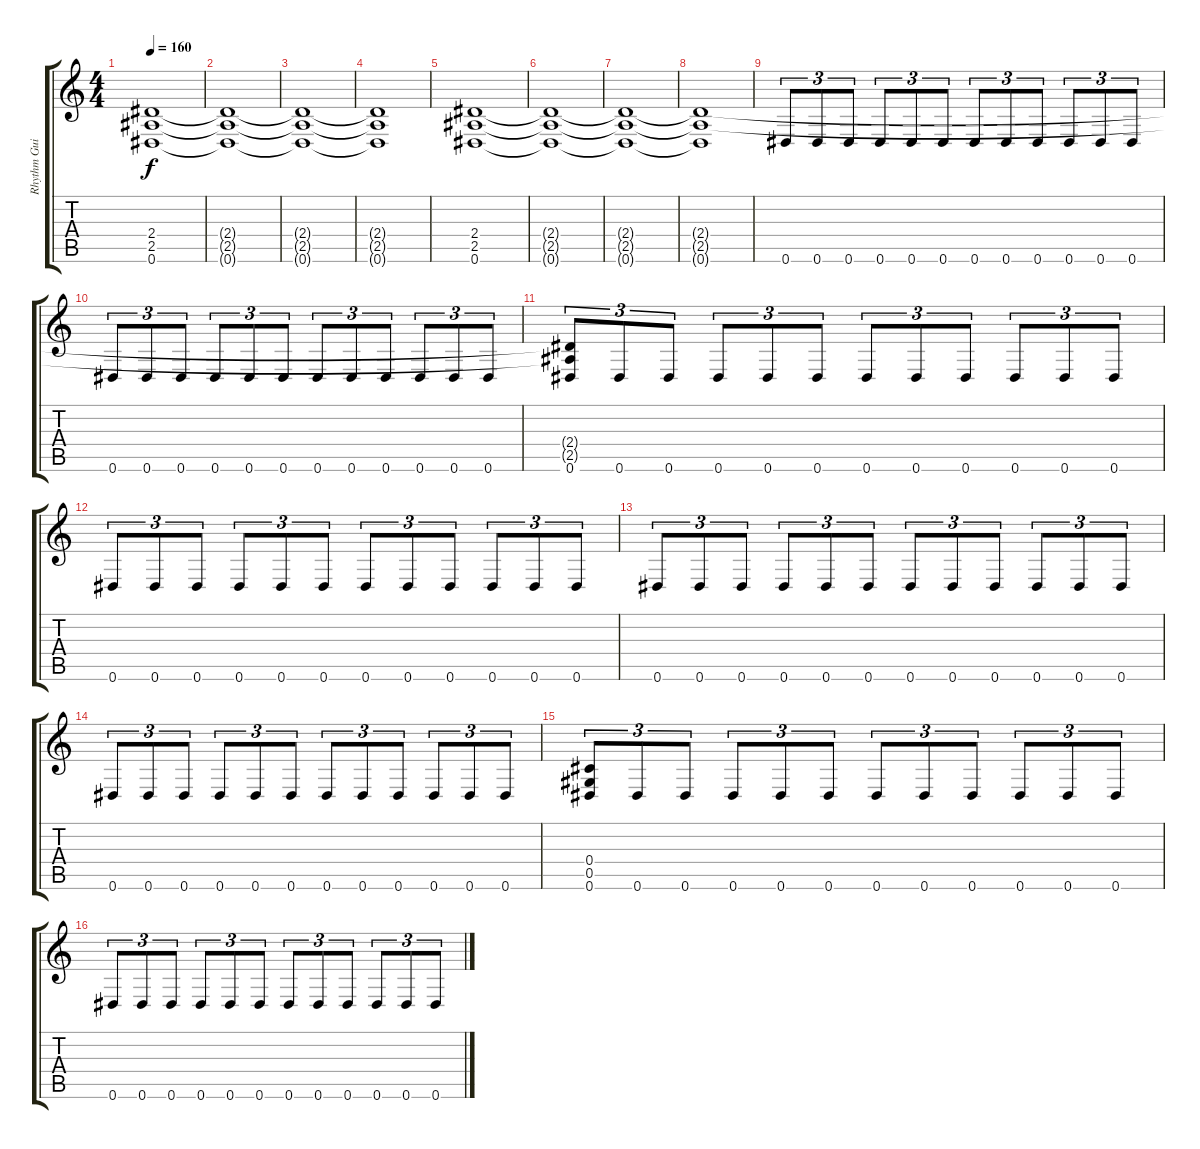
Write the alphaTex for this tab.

\track ("Rhythm Guitar I" "Rhythm Gui") {instrument distortionguitar}
\staff {score tabs}
\tuning (Eb4 Bb3 Gb3 Db3 Ab2 Eb2) {hide}
\ts (4 4)
\tempo 160
\clef g2
\ks c
(2.4 2.5 0.6).1{dy f} |
(2.4{t} 2.5{t} 0.6{t}).1 |
(2.4{t} 2.5{t} 0.6{t}).1 |
(2.4{t} 2.5{t} 0.6{t}).1 |
(2.4 2.5 0.6).1 |
(2.4{t} 2.5{t} 0.6{t}).1 |
(2.4{t} 2.5{t} 0.6{t}).1 |
(2.4{t} 2.5{t} 0.6{t}).1 |
0.6.8{tu (3 2)} 0.6.8{tu (3 2)} 0.6.8{tu (3 2)} 0.6.8{tu (3 2)} 0.6.8{tu (3 2)} 0.6.8{tu (3 2)} 0.6.8{tu (3 2)} 0.6.8{tu (3 2)} 0.6.8{tu (3 2)} 0.6.8{tu (3 2)} 0.6.8{tu (3 2)} 0.6.8{tu (3 2)} |
0.6.8{tu (3 2)} 0.6.8{tu (3 2)} 0.6.8{tu (3 2)} 0.6.8{tu (3 2)} 0.6.8{tu (3 2)} 0.6.8{tu (3 2)} 0.6.8{tu (3 2)} 0.6.8{tu (3 2)} 0.6.8{tu (3 2)} 0.6.8{tu (3 2)} 0.6.8{tu (3 2)} 0.6.8{tu (3 2)} |
(2.4{t} 2.5{t} 0.6).8{tu (3 2)} 0.6.8{tu (3 2)} 0.6.8{tu (3 2)} 0.6.8{tu (3 2)} 0.6.8{tu (3 2)} 0.6.8{tu (3 2)} 0.6.8{tu (3 2)} 0.6.8{tu (3 2)} 0.6.8{tu (3 2)} 0.6.8{tu (3 2)} 0.6.8{tu (3 2)} 0.6.8{tu (3 2)} |
0.6.8{tu (3 2)} 0.6.8{tu (3 2)} 0.6.8{tu (3 2)} 0.6.8{tu (3 2)} 0.6.8{tu (3 2)} 0.6.8{tu (3 2)} 0.6.8{tu (3 2)} 0.6.8{tu (3 2)} 0.6.8{tu (3 2)} 0.6.8{tu (3 2)} 0.6.8{tu (3 2)} 0.6.8{tu (3 2)} |
0.6.8{tu (3 2)} 0.6.8{tu (3 2)} 0.6.8{tu (3 2)} 0.6.8{tu (3 2)} 0.6.8{tu (3 2)} 0.6.8{tu (3 2)} 0.6.8{tu (3 2)} 0.6.8{tu (3 2)} 0.6.8{tu (3 2)} 0.6.8{tu (3 2)} 0.6.8{tu (3 2)} 0.6.8{tu (3 2)} |
0.6.8{tu (3 2)} 0.6.8{tu (3 2)} 0.6.8{tu (3 2)} 0.6.8{tu (3 2)} 0.6.8{tu (3 2)} 0.6.8{tu (3 2)} 0.6.8{tu (3 2)} 0.6.8{tu (3 2)} 0.6.8{tu (3 2)} 0.6.8{tu (3 2)} 0.6.8{tu (3 2)} 0.6.8{tu (3 2)} |
(0.4 0.5 0.6).8{tu (3 2)} 0.6.8{tu (3 2)} 0.6.8{tu (3 2)} 0.6.8{tu (3 2)} 0.6.8{tu (3 2)} 0.6.8{tu (3 2)} 0.6.8{tu (3 2)} 0.6.8{tu (3 2)} 0.6.8{tu (3 2)} 0.6.8{tu (3 2)} 0.6.8{tu (3 2)} 0.6.8{tu (3 2)} |
0.6.8{tu (3 2)} 0.6.8{tu (3 2)} 0.6.8{tu (3 2)} 0.6.8{tu (3 2)} 0.6.8{tu (3 2)} 0.6.8{tu (3 2)} 0.6.8{tu (3 2)} 0.6.8{tu (3 2)} 0.6.8{tu (3 2)} 0.6.8{tu (3 2)} 0.6.8{tu (3 2)} 0.6.8{tu (3 2)}
